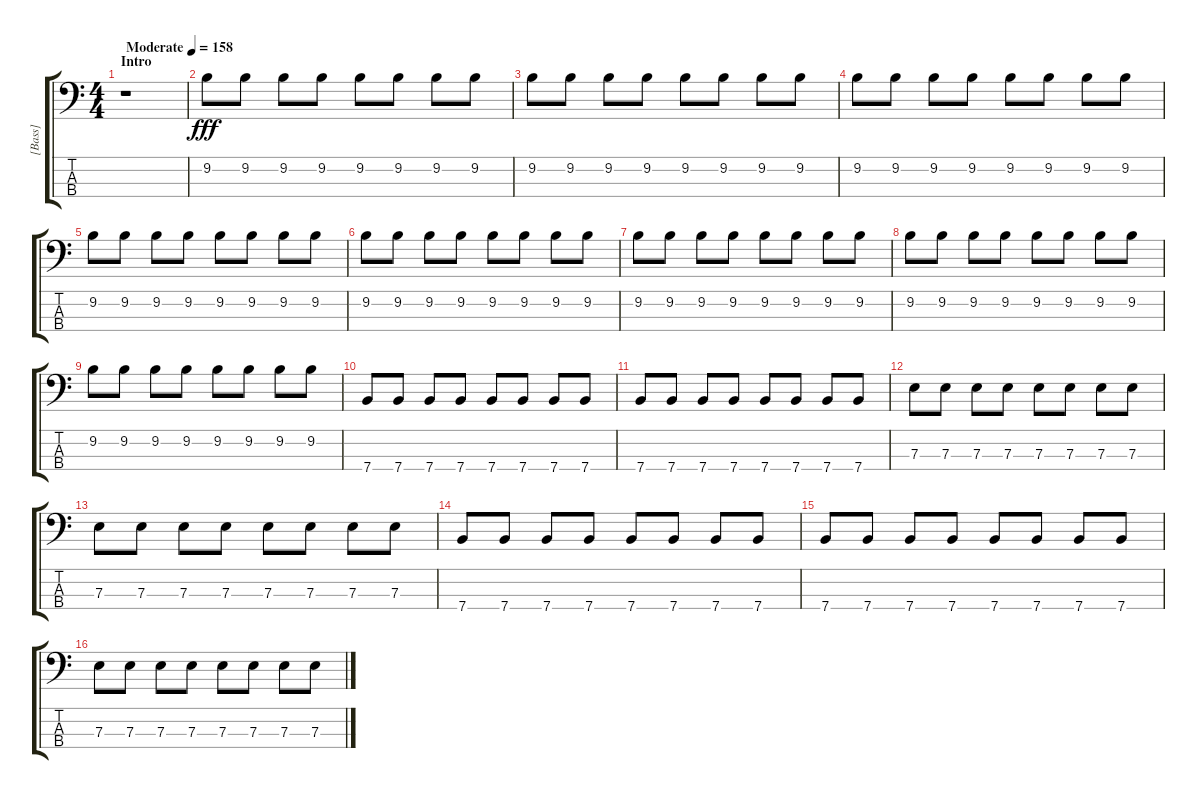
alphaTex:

\track ("[Bass]" "[Bass]") {instrument electricbasspick}
\staff {score tabs}
\tuning (G2 D2 A1 E1) {hide}
\ts (4 4)
\section ("" "Intro")
\tempo (158 "Moderate")
\clef f4
\ks c
r.1{dy fff instrument electricbasspick} |
9.2.8 9.2.8 9.2.8 9.2.8 9.2.8 9.2.8 9.2.8 9.2.8 |
9.2.8 9.2.8 9.2.8 9.2.8 9.2.8 9.2.8 9.2.8 9.2.8 |
9.2.8 9.2.8 9.2.8 9.2.8 9.2.8 9.2.8 9.2.8 9.2.8 |
9.2.8 9.2.8 9.2.8 9.2.8 9.2.8 9.2.8 9.2.8 9.2.8 |
9.2.8 9.2.8 9.2.8 9.2.8 9.2.8 9.2.8 9.2.8 9.2.8 |
9.2.8 9.2.8 9.2.8 9.2.8 9.2.8 9.2.8 9.2.8 9.2.8 |
9.2.8 9.2.8 9.2.8 9.2.8 9.2.8 9.2.8 9.2.8 9.2.8 |
9.2.8 9.2.8 9.2.8 9.2.8 9.2.8 9.2.8 9.2.8 9.2.8 |
7.4.8 7.4.8 7.4.8 7.4.8 7.4.8 7.4.8 7.4.8 7.4.8 |
7.4.8 7.4.8 7.4.8 7.4.8 7.4.8 7.4.8 7.4.8 7.4.8 |
7.3.8 7.3.8 7.3.8 7.3.8 7.3.8 7.3.8 7.3.8 7.3.8 |
7.3.8 7.3.8 7.3.8 7.3.8 7.3.8 7.3.8 7.3.8 7.3.8 |
7.4.8 7.4.8 7.4.8 7.4.8 7.4.8 7.4.8 7.4.8 7.4.8 |
7.4.8 7.4.8 7.4.8 7.4.8 7.4.8 7.4.8 7.4.8 7.4.8 |
7.3.8 7.3.8 7.3.8 7.3.8 7.3.8 7.3.8 7.3.8 7.3.8
